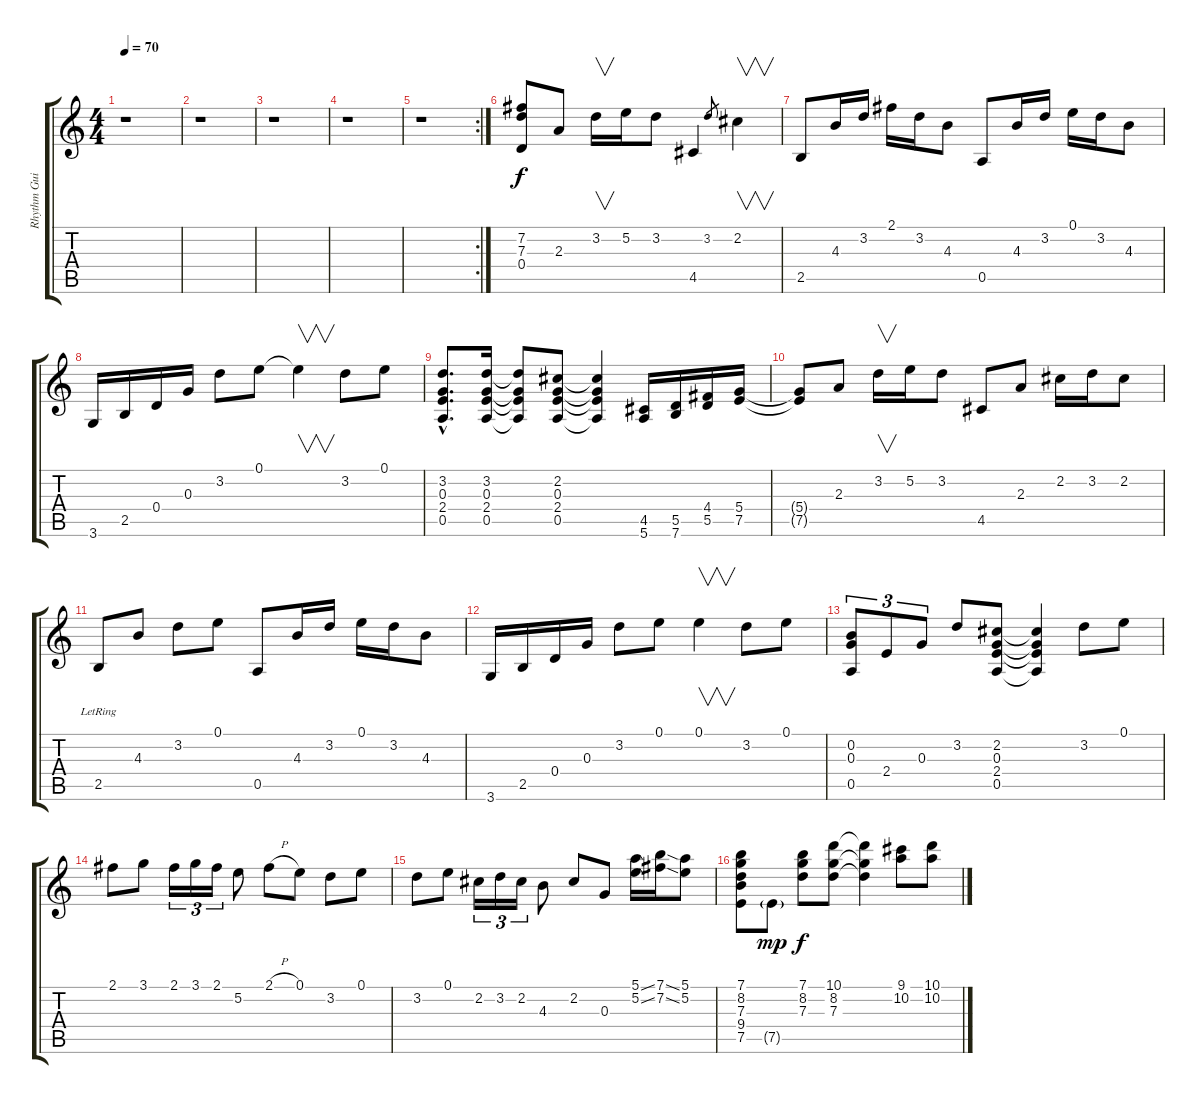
\track ("Rhythm Guitar2" "Rhythm Gui") {instrument electricguitarclean}
\staff {score tabs}
\tuning (E4 B3 G3 D3 A2 E2) {hide}
\ts (4 4)
\tempo 70
\clef g2
\ks c
r.1{dy f} |
r.1 |
r.1 |
r.1 |
\rc 2
r.1 |
(7.2 7.3 0.4).8 2.3.8 3.2.16{v} 5.2.16 3.2.8 4.5.4 3.2.8{gr} 2.2.4{v} |
2.5.8 4.3.16 3.2.16 2.1.16 3.2.16 4.3.8 0.5.8 4.3.16 3.2.16 0.1.16 3.2.16 4.3.8 |
3.6.16 2.5.16 0.4.16 0.3.16 3.2.8 0.1.8 0.1{t}.4{v} 3.2.8 0.1.8 |
(3.2{hac} 0.3{hac} 2.4{hac} 0.5{hac}).8{d} (3.2 0.3 2.4 0.5).16 (3.2{t} 0.3{t} 2.4{t} 0.5{t}).8 (2.2 0.3 2.4 0.5).8 (2.2{t} 0.3{t} 2.4{t} 0.5{t}).4 (4.5 5.6).16 (5.5 7.6).16 (4.4 5.5).16 (5.4 7.5).16 |
(5.4{t} 7.5{t}).8 2.3.8 3.2.16{v} 5.2.16 3.2.8 4.5.8 2.3.8 2.2.16 3.2.16 2.2.8 |
2.5{lr}.8 4.3.8 3.2.8 0.1.8 0.5.8 4.3.16 3.2.16 0.1.16 3.2.16 4.3.8 |
3.6.16 2.5.16 0.4.16 0.3.16 3.2.8 0.1.8 0.1.4{v} 3.2.8 0.1.8 |
(0.2 0.3 0.5).8{tu (3 2)} 2.4.8{tu (3 2)} 0.3.8{tu (3 2)} 3.2.8 (2.2 0.3 2.4 0.5).8 (2.2{t} 0.3{t} 2.4{t} 0.5{t}).4 3.2.8 0.1.8 |
2.1.8 3.1.8 2.1.16{tu (3 2)} 3.1.16{tu (3 2)} 2.1.16{tu (3 2)} 5.2.8 2.1{h}.8 0.1.8 3.2.8 0.1.8 |
3.2.8 0.1.8 2.2.16{tu (3 2)} 3.2.16{tu (3 2)} 2.2.16{tu (3 2)} 4.3.8 2.2.8 0.3.8 (5.1{ss} 5.2{ss}).16 (7.1{ss} 7.2{ss}).16 (5.1 5.2).8 |
(7.1 8.2 7.3 9.4 7.5).8 7.5{g}.8{dy mp} (7.1 8.2 7.3).8{dy f} (10.1 8.2 7.3).8 (10.1{t} 8.2{t} 7.3{t}).4 (9.1 10.2).8 (10.1 10.2).8
